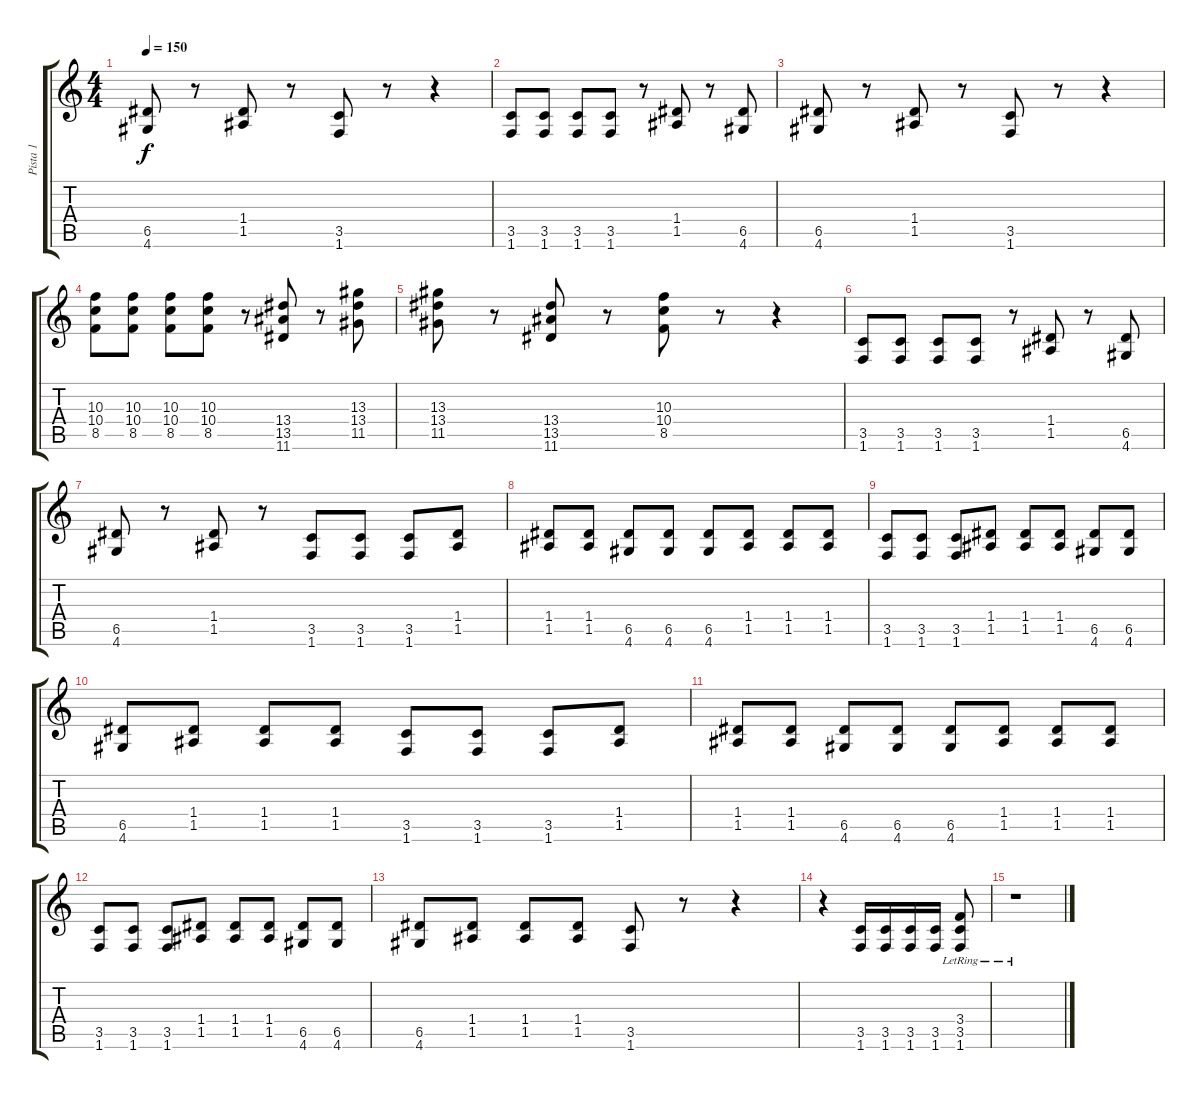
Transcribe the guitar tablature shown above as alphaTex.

\track ("Pista 1" "Pista 1") {instrument overdrivenguitar}
\staff {score tabs}
\tuning (E4 B3 G3 D3 A2 E2) {hide}
\ts (4 4)
\tempo 150
\clef g2
\ks c
(6.5 4.6).8{dy f} r.8 (1.4 1.5).8 r.8 (3.5 1.6).8 r.8 r.4 |
(3.5 1.6).8 (3.5 1.6).8 (3.5 1.6).8 (3.5 1.6).8 r.8 (1.4 1.5).8 r.8 (6.5 4.6).8 |
(6.5 4.6).8 r.8 (1.4 1.5).8 r.8 (3.5 1.6).8 r.8 r.4 |
(10.3 10.4 8.5).8 (10.3 10.4 8.5).8 (10.3 10.4 8.5).8 (10.3 10.4 8.5).8 r.8 (13.4 13.5 11.6).8 r.8 (13.3 13.4 11.5).8 |
(13.3 13.4 11.5).8 r.8 (13.4 13.5 11.6).8 r.8 (10.3 10.4 8.5).8 r.8 r.4 |
(3.5 1.6).8 (3.5 1.6).8 (3.5 1.6).8 (3.5 1.6).8 r.8 (1.4 1.5).8 r.8 (6.5 4.6).8 |
(6.5 4.6).8 r.8 (1.4 1.5).8 r.8 (3.5 1.6).8 (3.5 1.6).8 (3.5 1.6).8 (1.4 1.5).8 |
(1.4 1.5).8 (1.4 1.5).8 (6.5 4.6).8 (6.5 4.6).8 (6.5 4.6).8 (1.4 1.5).8 (1.4 1.5).8 (1.4 1.5).8 |
(3.5 1.6).8 (3.5 1.6).8 (3.5 1.6).8 (1.4 1.5).8 (1.4 1.5).8 (1.4 1.5).8 (6.5 4.6).8 (6.5 4.6).8 |
(6.5 4.6).8 (1.4 1.5).8 (1.4 1.5).8 (1.4 1.5).8 (3.5 1.6).8 (3.5 1.6).8 (3.5 1.6).8 (1.4 1.5).8 |
(1.4 1.5).8 (1.4 1.5).8 (6.5 4.6).8 (6.5 4.6).8 (6.5 4.6).8 (1.4 1.5).8 (1.4 1.5).8 (1.4 1.5).8 |
(3.5 1.6).8 (3.5 1.6).8 (3.5 1.6).8 (1.4 1.5).8 (1.4 1.5).8 (1.4 1.5).8 (6.5 4.6).8 (6.5 4.6).8 |
(6.5 4.6).8 (1.4 1.5).8 (1.4 1.5).8 (1.4 1.5).8 (3.5 1.6).8 r.8 r.4 |
r.4 (3.5 1.6).16 (3.5 1.6).16 (3.5 1.6).16 (3.5 1.6).16 (3.4{lr} 3.5{lr} 1.6{lr}).8 |
r.1
